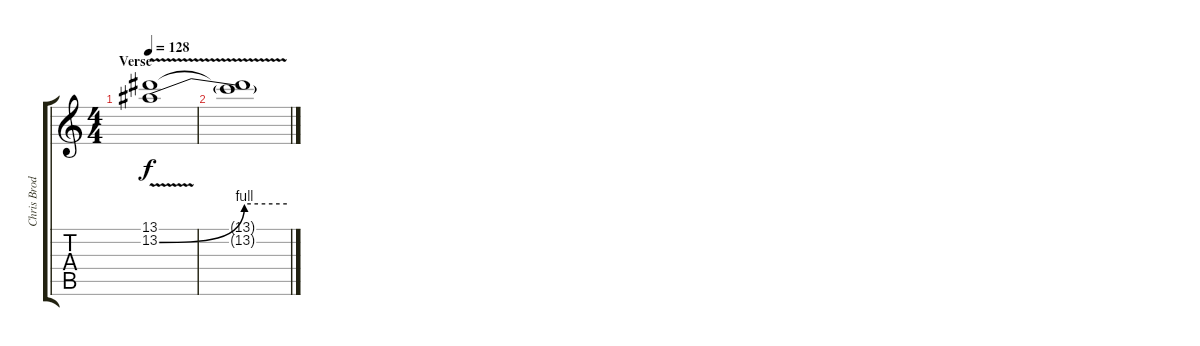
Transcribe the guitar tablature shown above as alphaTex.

\track ("Chris Broderick" "Chris Brod") {instrument overdrivenguitar}
\staff {score tabs}
\tuning (D4 A3 F3 C3 G2 D2) {hide}
\ts (4 4)
\section ("" "Verse")
\tempo 128
\clef g2
\ks c
(13.1 13.2{be (bend 0 0 60 4) v}).1{dy f} |
(13.1{t} 13.2{be (hold 0 4 60 4) v t}).1
